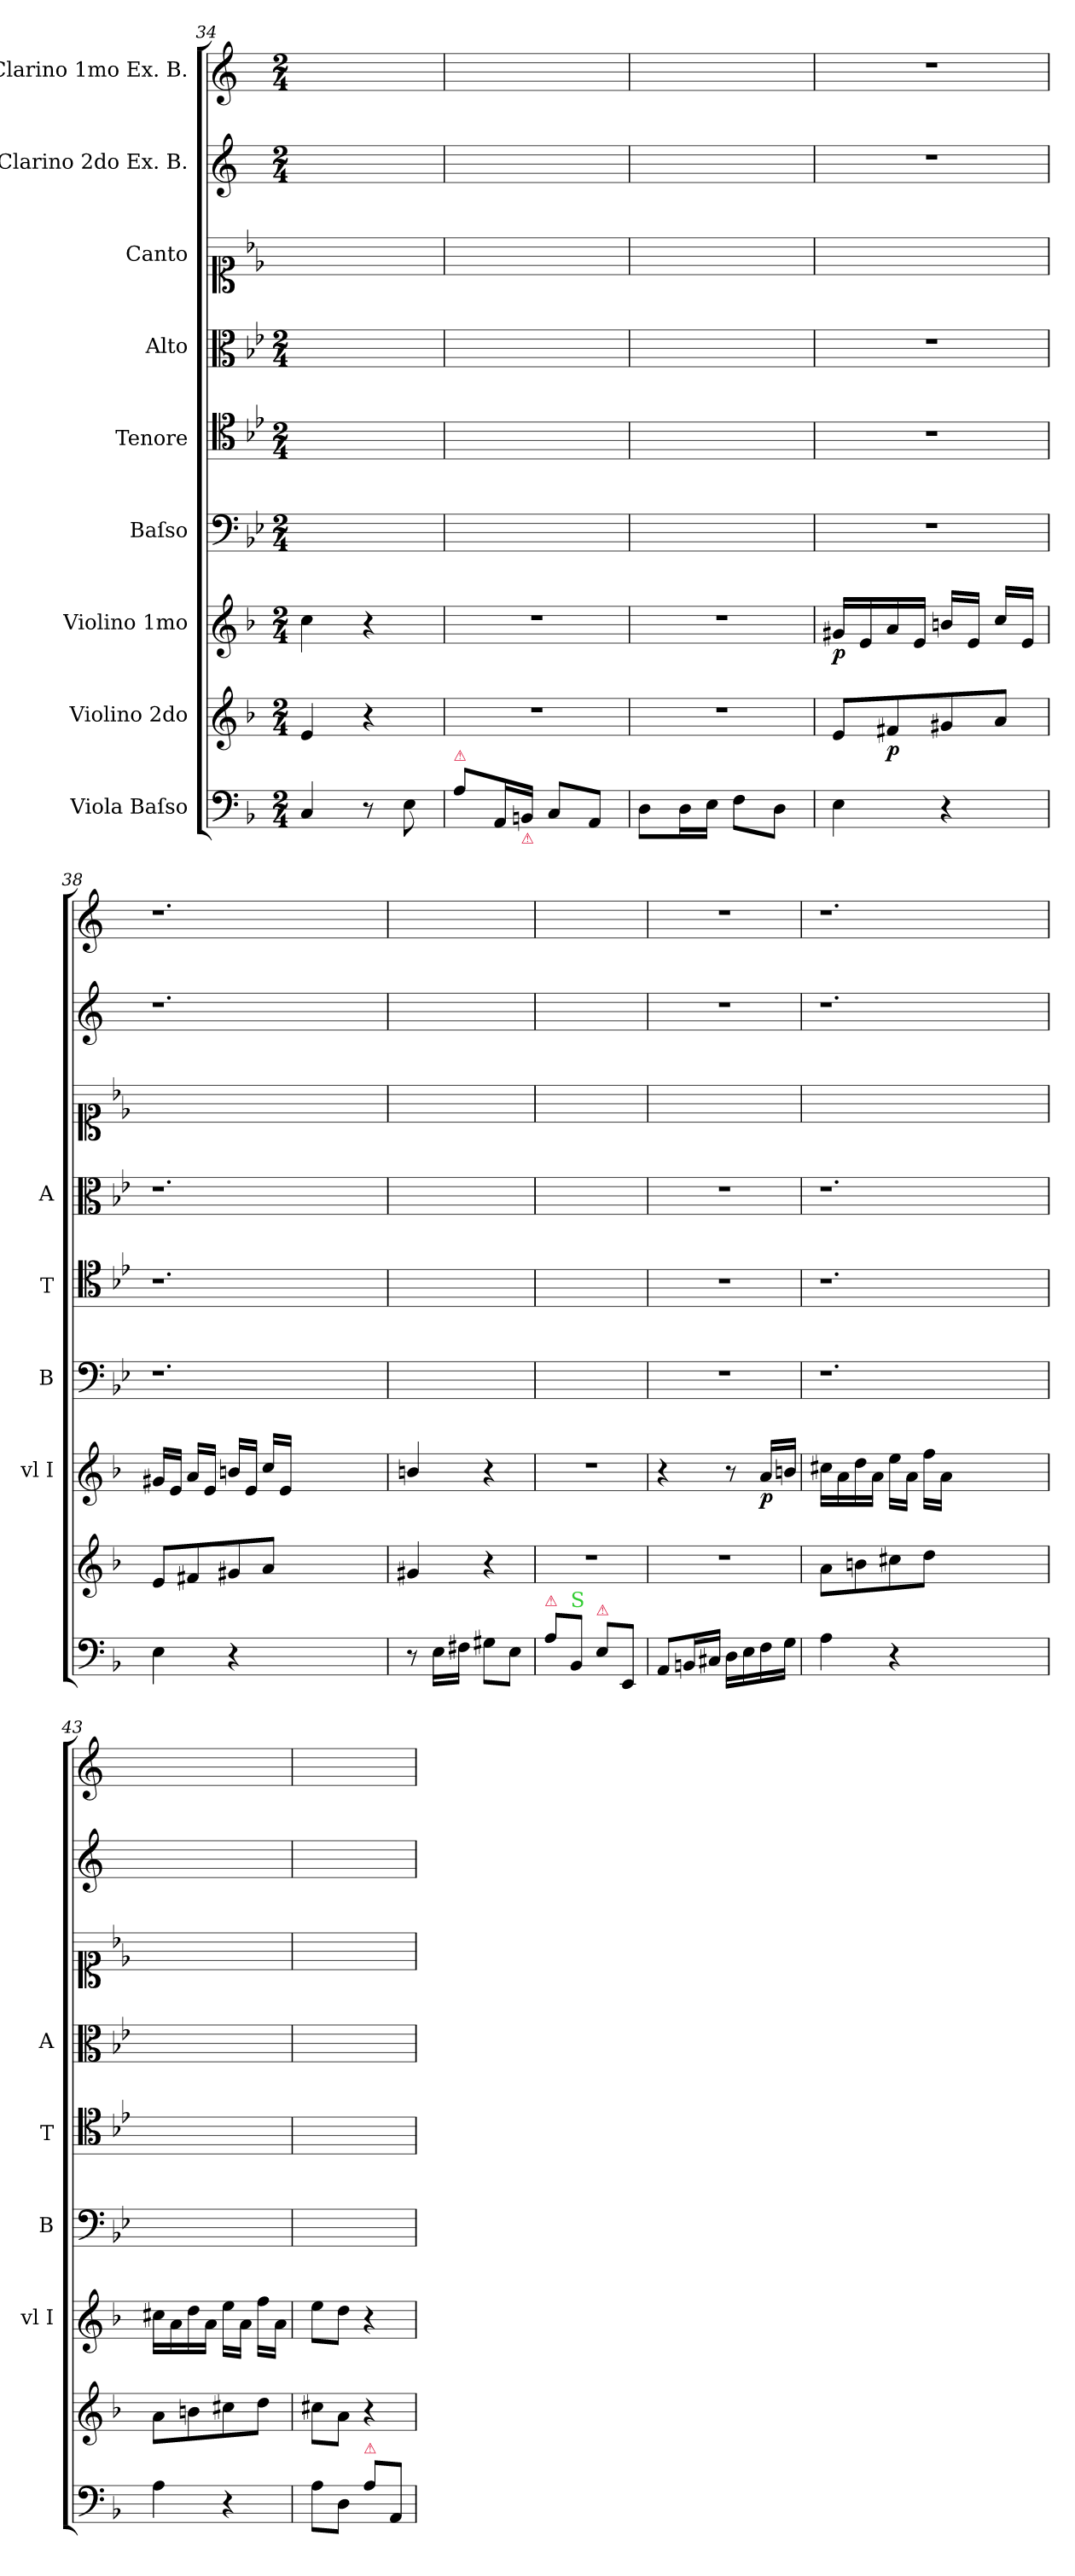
**kern	**kern	**dynam	**kern	**dynam	**kern	**kern	**kern	**kern	**kern	**kern
*part9	*part8	*part8	*part7	*part7	*part6	*part5	*part4	*part3	*part2	*part1
*staff9	*staff8	*staff8	*staff7	*staff7	*staff6	*staff5	*staff4	*staff3	*staff2	*staff1
*I"Viola Baſso	*I"Violino 2do	*	*I"Violino 1mo	*	*I"Baſso	*I"Tenore	*I"Alto	*I"Canto	*I"Clarino 2do Ex. B.	*I"Clarino 1mo Ex. B.
*	*	*	*I'vl I	*	*I'B	*I'T	*I'A	*	*	*
*clefF4	*clefG2	*	*clefG2	*	*clefF4	*clefC4	*clefC3	*clefC1	*clefG2	*clefG2
*	*	*	*	*	*	*	*	*	*ITrd1c2	*ITrd1c2
*k[b-]	*k[b-]	*	*k[b-]	*	*k[b-e-]	*k[b-e-]	*k[b-e-]	*k[b-e-]	*k[b-e-]	*k[b-e-]
*M2/4	*M2/4	*	*M2/4	*	*M2/4	*M2/4	*M2/4	*	*M2/4	*M2/4
=34	=34	=34	=34	=34	=34	=34	=34	=34	=34	=34
4C/	4e/	.	4cc\	.	2ryy	2ryy	2ryy	2ryy	2ryy	2ryy
8r	4r	.	4r	.	.	.	.	.	.	.
8E\	.	.	.	.	.	.	.	.	.	.
=35	=35	=35	=35	=35	=35	=35	=35	=35	=35	=35
!LO:TX:a:color=crimson:t=⚠	!	!	!	!	!	!	!	!	!	!
8A\L	2r	.	2r	.	2ryy	2ryy	2ryy	2ryy	2ryy	2ryy
16AA/L	.	.	.	.	.	.	.	.	.	.
!LO:TX:b:color=crimson:t=⚠	!	!	!	!	!	!	!	!	!	!
16BBn/JJ	.	.	.	.	.	.	.	.	.	.
8C/L	.	.	.	.	.	.	.	.	.	.
8AA/J	.	.	.	.	.	.	.	.	.	.
=36	=36	=36	=36	=36	=36	=36	=36	=36	=36	=36
8D\L	2r	.	2r	.	2ryy	2ryy	2ryy	2ryy	2ryy	2ryy
16D\L	.	.	.	.	.	.	.	.	.	.
16E\JJ	.	.	.	.	.	.	.	.	.	.
8F\L	.	.	.	.	.	.	.	.	.	.
8D\J	.	.	.	.	.	.	.	.	.	.
=37	=37	=37	=37	=37	=37	=37	=37	=37	=37	=37
!	!	!	!	!LO:DY:b	!	!	!	!	!	!
4E\	8e/L	.	16g#X/LL	p	2r	2r	2r	2ryy	2r	2r
.	.	.	16e/	.	.	.	.	.	.	.
.	8f#X/	p	16a/	.	.	.	.	.	.	.
.	.	.	16e/JJ	.	.	.	.	.	.	.
4r	8g#X/	.	16bn/LL	.	.	.	.	.	.	.
.	.	.	16e/JJ	.	.	.	.	.	.	.
.	8a/J	.	16cc/LL	.	.	.	.	.	.	.
.	.	.	16e/JJ	.	.	.	.	.	.	.
=38	=38	=38	=38	=38	=38	=38	=38	=38	=38	=38
4E\	8e/L	.	16g#X/LL	.	1.r	1.r	1.r	2ryy	1.r	1.r
.	.	.	16e/JJ	.	.	.	.	.	.	.
.	8f#X/	.	16a/LL	.	.	.	.	.	.	.
.	.	.	16e/JJ	.	.	.	.	.	.	.
4r	8g#X/	.	16bn/LL	.	.	.	.	.	.	.
.	.	.	16e/JJ	.	.	.	.	.	.	.
.	8a/J	.	16cc/LL	.	.	.	.	.	.	.
.	.	.	16e/JJ	.	.	.	.	.	.	.
1ryy	1ryy	.	1ryy	.	.	.	.	1ryy	.	.
=39	=39	=39	=39	=39	=39	=39	=39	=39	=39	=39
8r	4g#X/	.	4bn/	.	2ryy	2ryy	2ryy	2ryy	2ryy	2ryy
16E\LL	.	.	.	.	.	.	.	.	.	.
16F#X\JJ	.	.	.	.	.	.	.	.	.	.
8G#X\L	4r	.	4r	.	.	.	.	.	.	.
8E\J	.	.	.	.	.	.	.	.	.	.
=40	=40	=40	=40	=40	=40	=40	=40	=40	=40	=40
!LO:TX:a:color=crimson:t=⚠	!	!	!	!	!	!	!	!	!	!
8A\L	2r	.	2r	.	2ryy	2ryy	2ryy	2ryy	2ryy	2ryy
!LO:TX:a:color=limegreen:t=S	!	!	!	!	!	!	!	!	!	!
8BB-/J	.	.	.	.	.	.	.	.	.	.
!LO:TX:a:color=crimson:t=⚠	!	!	!	!	!	!	!	!	!	!
8E/L	.	.	.	.	.	.	.	.	.	.
8EE/J	.	.	.	.	.	.	.	.	.	.
=41	=41	=41	=41	=41	=41	=41	=41	=41	=41	=41
8AA/L	2r	.	4r	.	2r	2r	2r	2ryy	2r	2r
16BBn/L	.	.	.	.	.	.	.	.	.	.
16C#X/JJ	.	.	.	.	.	.	.	.	.	.
16D\LL	.	.	8r	.	.	.	.	.	.	.
16E\	.	.	.	.	.	.	.	.	.	.
!	!	!	!	!LO:DY:b	!	!	!	!	!	!
16F\	.	.	16a/LL	p	.	.	.	.	.	.
16G\JJ	.	.	16bn/JJ	.	.	.	.	.	.	.
=42	=42	=42	=42	=42	=42	=42	=42	=42	=42	=42
4A\	8a\L	.	16cc#X\LL	.	1.r	1.r	1.r	2ryy	1.r	1.r
.	.	.	16a\	.	.	.	.	.	.	.
.	8bn\	.	16dd\	.	.	.	.	.	.	.
.	.	.	16a\JJ	.	.	.	.	.	.	.
4r	8cc#X\	.	16ee\LL	.	.	.	.	.	.	.
.	.	.	16a\JJ	.	.	.	.	.	.	.
.	8dd\J	.	16ff\LL	.	.	.	.	.	.	.
.	.	.	16a\JJ	.	.	.	.	.	.	.
1ryy	1ryy	.	1ryy	.	.	.	.	1ryy	.	.
=43	=43	=43	=43	=43	=43	=43	=43	=43	=43	=43
4A\	8a\L	.	16cc#X\LL	.	2ryy	2ryy	2ryy	2ryy	2ryy	2ryy
.	.	.	16a\	.	.	.	.	.	.	.
.	8bn\	.	16dd\	.	.	.	.	.	.	.
.	.	.	16a\JJ	.	.	.	.	.	.	.
4r	8cc#X\	.	16ee\LL	.	.	.	.	.	.	.
.	.	.	16a\JJ	.	.	.	.	.	.	.
.	8dd\J	.	16ff\LL	.	.	.	.	.	.	.
.	.	.	16a\JJ	.	.	.	.	.	.	.
=44	=44	=44	=44	=44	=44	=44	=44	=44	=44	=44
8A\L	8cc#X\L	.	8ee\L	.	2ryy	2ryy	2ryy	2ryy	2ryy	2ryy
8D\J	8a\J	.	8dd\J	.	.	.	.	.	.	.
!LO:TX:a:color=crimson:t=⚠	!	!	!	!	!	!	!	!	!	!
8A\L	4r	.	4r	.	.	.	.	.	.	.
8AA/J	.	.	.	.	.	.	.	.	.	.
=	=	=	=	=	=	=	=	=	=	=
*-	*-	*-	*-	*-	*-	*-	*-	*-	*-	*-
